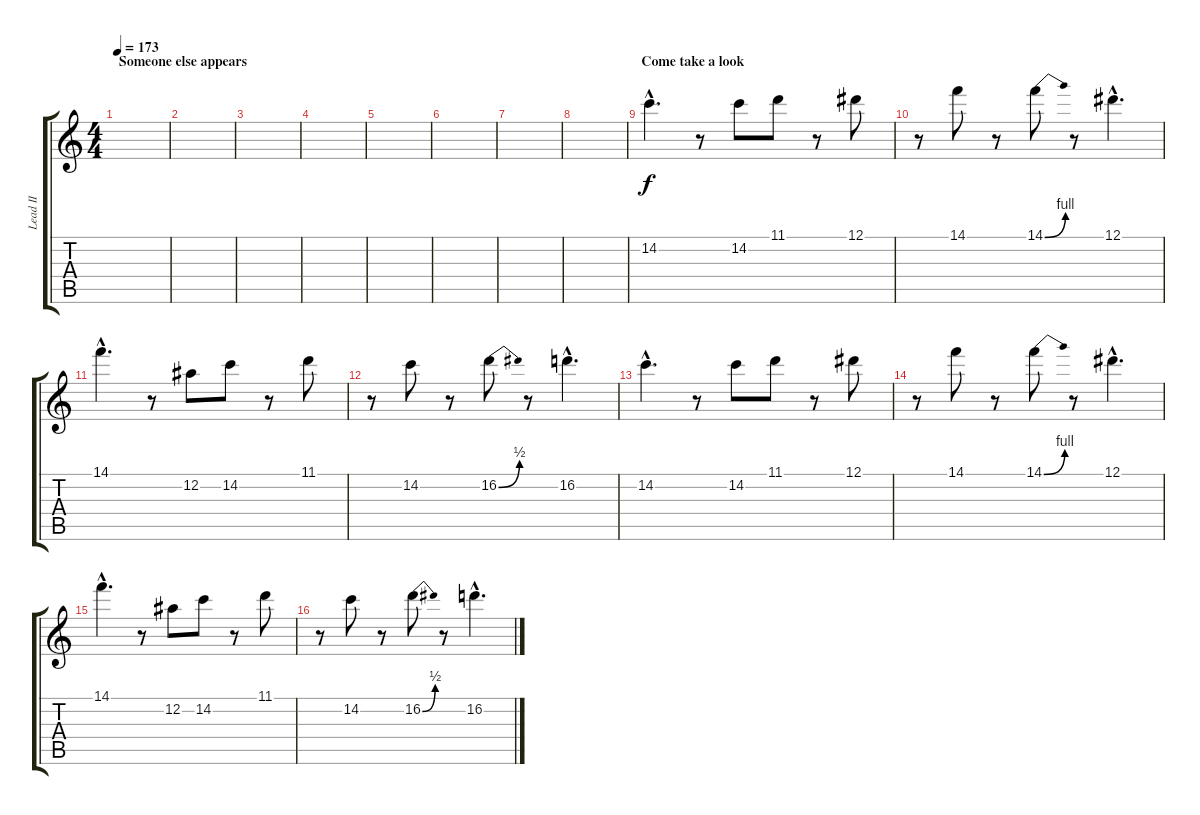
\track ("Lead II" "Lead II") {instrument overdrivenguitar}
\staff {score tabs}
\tuning (Eb4 Bb3 Gb3 Db3 Ab2 Eb2) {hide}
\ts (4 4)
\section ("" "Someone else appears")
\tempo 173
\clef g2
\ks c
|
|
|
|
|
|
|
|
\section ("" "Come take a look")
14.2{hac}.4{d} r.8 14.2.8 11.1.8 r.8 12.1.8 |
r.8 14.1.8 r.8 14.1{be (bend 0 0 60 4)}.8 r.8 12.1{hac}.4{d} |
14.1{hac}.4{d} r.8 12.2.8 14.2.8 r.8 11.1.8 |
r.8 14.2.8 r.8 16.2{be (bend 0 0 60 2)}.8 r.8 16.2{hac}.4{d} |
14.2{hac}.4{d} r.8 14.2.8 11.1.8 r.8 12.1.8 |
r.8 14.1.8 r.8 14.1{be (bend 0 0 60 4)}.8 r.8 12.1{hac}.4{d} |
14.1{hac}.4{d} r.8 12.2.8 14.2.8 r.8 11.1.8 |
r.8 14.2.8 r.8 16.2{be (bend 0 0 60 2)}.8 r.8 16.2{hac}.4{d}
